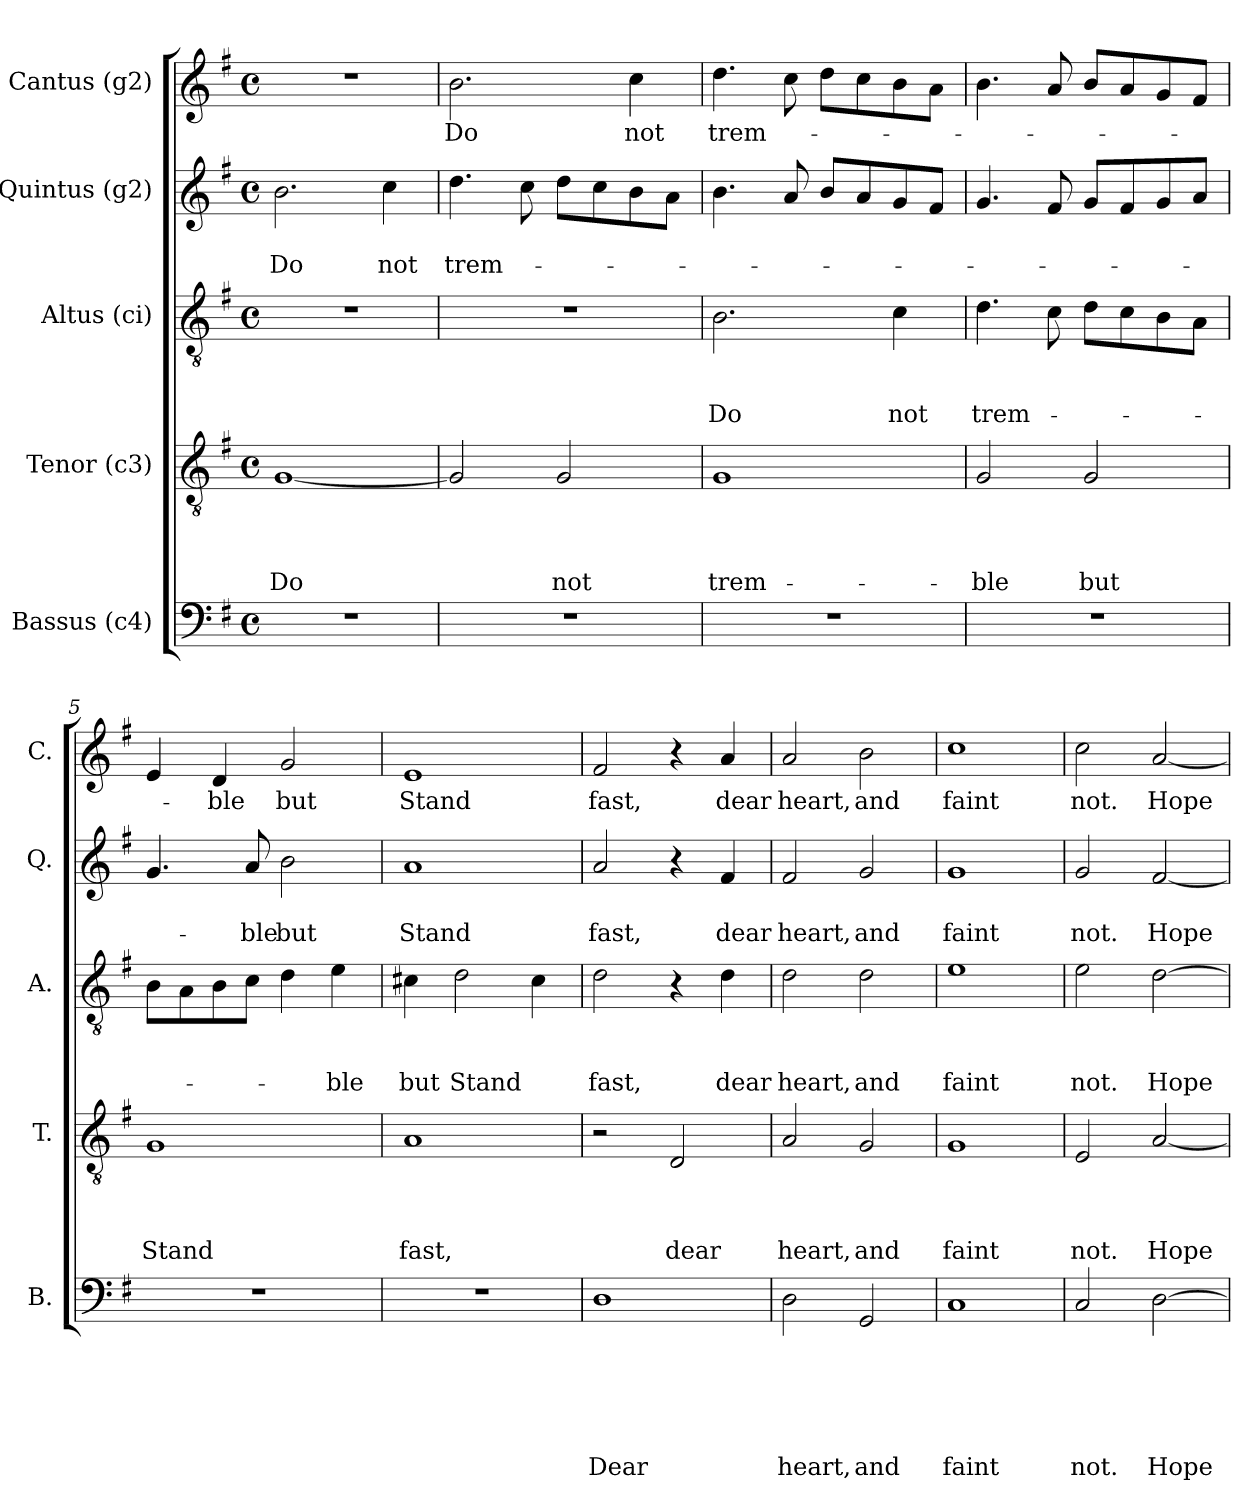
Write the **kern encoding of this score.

**kern	**text	**text	**text	**text	**text	**text	**kern	**text	**text	**text	**text	**kern	**text	**text	**text	**kern	**text	**text	**kern	**text
*part5	*part5	*part5	*part5	*part5	*part5	*part5	*part4	*part4	*part4	*part4	*part4	*part3	*part3	*part3	*part3	*part2	*part2	*part2	*part1	*part1
*staff5	*staff5	*staff5	*staff5	*staff5	*staff5	*staff5	*staff4	*staff4	*staff4	*staff4	*staff4	*staff3	*staff3	*staff3	*staff3	*staff2	*staff2	*staff2	*staff1	*staff1
*I"Bassus (c4)	*	*	*	*	*	*	*I"Tenor (c3)	*	*	*	*	*I"Altus (ci)	*	*	*	*I"Quintus (g2)	*	*	*I"Cantus (g2)	*
*I'B.	*	*	*	*	*	*	*I'T.	*	*	*	*	*I'A.	*	*	*	*I'Q.	*	*	*I'C.	*
*clefF4	*	*	*	*	*	*	*clefGv2	*	*	*	*	*clefGv2	*	*	*	*clefG2	*	*	*clefG2	*
*k[f#]	*	*	*	*	*	*	*k[f#]	*	*	*	*	*k[f#]	*	*	*	*k[f#]	*	*	*k[f#]	*
*G:	*	*	*	*	*	*	*G:	*	*	*	*	*G:	*	*	*	*G:	*	*	*G:	*
*M4/4	*	*	*	*	*	*	*M4/4	*	*	*	*	*M4/4	*	*	*	*M4/4	*	*	*M4/4	*
*met(c)	*	*	*	*	*	*	*met(c)	*	*	*	*	*met(c)	*	*	*	*met(c)	*	*	*met(c)	*
=1	=1	=1	=1	=1	=1	=1	=1	=1	=1	=1	=1	=1	=1	=1	=1	=1	=1	=1	=1	=1
!	!	!	!	!	!	!	!	!	!	!	!LO:LY:b	!	!	!	!	!	!	!LO:LY:b	!	!
1r	.	.	.	.	.	.	[<1G	.	.	.	Do	1r	.	.	.	2.b\	.	Do	1r	.
!	!	!	!	!	!	!	!	!	!	!	!	!	!	!	!	!	!	!LO:LY:b	!	!
.	.	.	.	.	.	.	.	.	.	.	.	.	.	.	.	4cc\	.	not	.	.
=2	=2	=2	=2	=2	=2	=2	=2	=2	=2	=2	=2	=2	=2	=2	=2	=2	=2	=2	=2	=2
!	!	!	!	!	!	!	!	!	!	!	!	!	!	!	!	!	!	!LO:LY:b	!	!LO:LY:b
1r	.	.	.	.	.	.	2G/]	.	.	.	.	1r	.	.	.	4.dd\	.	trem-	2.b\	Do
.	.	.	.	.	.	.	.	.	.	.	.	.	.	.	.	8cc\	.	.	.	.
!	!	!	!	!	!	!	!	!	!	!	!LO:LY:b	!	!	!	!	!	!	!	!	!
.	.	.	.	.	.	.	2G/	.	.	.	not	.	.	.	.	8dd\L	.	.	.	.
.	.	.	.	.	.	.	.	.	.	.	.	.	.	.	.	8cc\	.	.	.	.
!	!	!	!	!	!	!	!	!	!	!	!	!	!	!	!	!	!	!	!	!LO:LY:b
.	.	.	.	.	.	.	.	.	.	.	.	.	.	.	.	8b\	.	.	4cc\	not
.	.	.	.	.	.	.	.	.	.	.	.	.	.	.	.	8a\J	.	.	.	.
=3	=3	=3	=3	=3	=3	=3	=3	=3	=3	=3	=3	=3	=3	=3	=3	=3	=3	=3	=3	=3
!	!	!	!	!	!	!	!	!	!	!	!LO:LY:b	!	!	!	!LO:LY:b	!	!	!	!	!LO:LY:b
1r	.	.	.	.	.	.	1G	.	.	.	trem-	2.B\	.	.	Do	4.b\	.	.	4.dd\	trem-
.	.	.	.	.	.	.	.	.	.	.	.	.	.	.	.	8a/	.	.	8cc\	.
.	.	.	.	.	.	.	.	.	.	.	.	.	.	.	.	8b/L	.	.	8dd\L	.
.	.	.	.	.	.	.	.	.	.	.	.	.	.	.	.	8a/	.	.	8cc\	.
!	!	!	!	!	!	!	!	!	!	!	!	!	!	!	!LO:LY:b	!	!	!	!	!
.	.	.	.	.	.	.	.	.	.	.	.	4c\	.	.	not	8g/	.	.	8b\	.
.	.	.	.	.	.	.	.	.	.	.	.	.	.	.	.	8f#/J	.	.	8a\J	.
=4	=4	=4	=4	=4	=4	=4	=4	=4	=4	=4	=4	=4	=4	=4	=4	=4	=4	=4	=4	=4
!	!	!	!	!	!	!	!	!	!	!	!LO:LY:b	!	!	!	!LO:LY:b	!	!	!	!	!
1r	.	.	.	.	.	.	2G/	.	.	.	-ble	4.d\	.	.	trem-	4.g/	.	.	4.b\	.
.	.	.	.	.	.	.	.	.	.	.	.	8c\	.	.	.	8f#/	.	.	8a/	.
!	!	!	!	!	!	!	!	!	!	!	!LO:LY:b	!	!	!	!	!	!	!	!	!
.	.	.	.	.	.	.	2G/	.	.	.	but	8d\L	.	.	.	8g/L	.	.	8b/L	.
.	.	.	.	.	.	.	.	.	.	.	.	8c\	.	.	.	8f#/	.	.	8a/	.
.	.	.	.	.	.	.	.	.	.	.	.	8B\	.	.	.	8g/	.	.	8g/	.
.	.	.	.	.	.	.	.	.	.	.	.	8A\J	.	.	.	8a/J	.	.	8f#/J	.
=5	=5	=5	=5	=5	=5	=5	=5	=5	=5	=5	=5	=5	=5	=5	=5	=5	=5	=5	=5	=5
!	!	!	!	!	!	!	!	!	!	!	!LO:LY:b	!	!	!	!	!	!	!	!	!
1r	.	.	.	.	.	.	1G	.	.	.	Stand	8B\L	.	.	.	4.g/	.	.	4e/	.
.	.	.	.	.	.	.	.	.	.	.	.	8A\	.	.	.	.	.	.	.	.
!	!	!	!	!	!	!	!	!	!	!	!	!	!	!	!	!	!	!	!	!LO:LY:b
.	.	.	.	.	.	.	.	.	.	.	.	8B\	.	.	.	.	.	.	4d/	-ble
!	!	!	!	!	!	!	!	!	!	!	!	!	!	!	!	!	!	!LO:LY:b	!	!
.	.	.	.	.	.	.	.	.	.	.	.	8c\J	.	.	.	8a/	.	-ble	.	.
!	!	!	!	!	!	!	!	!	!	!	!	!	!	!	!	!	!	!LO:LY:b	!	!LO:LY:b
.	.	.	.	.	.	.	.	.	.	.	.	4d\	.	.	.	2b\	.	but	2g/	but
!	!	!	!	!	!	!	!	!	!	!	!	!	!	!	!LO:LY:b	!	!	!	!	!
.	.	.	.	.	.	.	.	.	.	.	.	4e\	.	.	-ble	.	.	.	.	.
=6	=6	=6	=6	=6	=6	=6	=6	=6	=6	=6	=6	=6	=6	=6	=6	=6	=6	=6	=6	=6
!	!	!	!	!	!	!	!	!	!	!	!LO:LY:b	!	!	!	!LO:LY:b	!	!	!LO:LY:b	!	!LO:LY:b
1r	.	.	.	.	.	.	1A	.	.	.	fast,	4c#X\	.	.	but	1a	.	Stand	1e	Stand
!	!	!	!	!	!	!	!	!	!	!	!	!	!	!	!LO:LY:b	!	!	!	!	!
.	.	.	.	.	.	.	.	.	.	.	.	2d\	.	.	Stand	.	.	.	.	.
.	.	.	.	.	.	.	.	.	.	.	.	4c#\	.	.	.	.	.	.	.	.
!!LO:LB:g=z
=7	=7	=7	=7	=7	=7	=7	=7	=7	=7	=7	=7	=7	=7	=7	=7	=7	=7	=7	=7	=7
!	!	!	!	!	!	!LO:LY:b	!	!	!	!	!	!	!	!	!LO:LY:b	!	!	!LO:LY:b	!	!LO:LY:b
1D	.	.	.	.	.	Dear	2r	.	.	.	.	2d\	.	.	fast,	2a/	.	fast,	2f#/	fast,
!	!	!	!	!	!	!	!	!	!	!	!LO:LY:b	!	!	!	!	!	!	!	!	!
.	.	.	.	.	.	.	2D/	.	.	.	dear	4r	.	.	.	4r	.	.	4r	.
!	!	!	!	!	!	!	!	!	!	!	!	!	!	!	!LO:LY:b	!	!	!LO:LY:b	!	!LO:LY:b
.	.	.	.	.	.	.	.	.	.	.	.	4d\	.	.	dear	4f#/	.	dear	4a/	dear
=8	=8	=8	=8	=8	=8	=8	=8	=8	=8	=8	=8	=8	=8	=8	=8	=8	=8	=8	=8	=8
!	!	!	!	!	!	!LO:LY:b	!	!	!	!	!LO:LY:b	!	!	!	!LO:LY:b	!	!	!LO:LY:b	!	!LO:LY:b
2D\	.	.	.	.	.	heart,	2A/	.	.	.	heart,	2d\	.	.	heart,	2f#/	.	heart,	2a/	heart,
!	!	!	!	!	!	!LO:LY:b	!	!	!	!	!LO:LY:b	!	!	!	!LO:LY:b	!	!	!LO:LY:b	!	!LO:LY:b
2GG/	.	.	.	.	.	and	2G/	.	.	.	and	2d\	.	.	and	2g/	.	and	2b\	and
=9	=9	=9	=9	=9	=9	=9	=9	=9	=9	=9	=9	=9	=9	=9	=9	=9	=9	=9	=9	=9
!	!	!	!	!	!	!LO:LY:b	!	!	!	!	!LO:LY:b	!	!	!	!LO:LY:b	!	!	!LO:LY:b	!	!LO:LY:b
1C	.	.	.	.	.	faint	1G	.	.	.	faint	1e	.	.	faint	1g	.	faint	1cc	faint
=10	=10	=10	=10	=10	=10	=10	=10	=10	=10	=10	=10	=10	=10	=10	=10	=10	=10	=10	=10	=10
!	!	!	!	!	!	!LO:LY:b	!	!	!	!	!LO:LY:b	!	!	!	!LO:LY:b	!	!	!LO:LY:b	!	!LO:LY:b
2C/	.	.	.	.	.	not.	2E/	.	.	.	not.	2e\	.	.	not.	2g/	.	not.	2cc\	not.
!	!	!	!	!	!	!LO:LY:b	!	!	!	!	!LO:LY:b	!	!	!	!LO:LY:b	!	!	!LO:LY:b	!	!LO:LY:b
[>2D\	.	.	.	.	.	Hope	[<2A/	.	.	.	Hope	[>2d\	.	.	Hope	[<2f#/	.	Hope	[<2a/	Hope
=	=	=	=	=	=	=	=	=	=	=	=	=	=	=	=	=	=	=	=	=
*-	*-	*-	*-	*-	*-	*-	*-	*-	*-	*-	*-	*-	*-	*-	*-	*-	*-	*-	*-	*-
